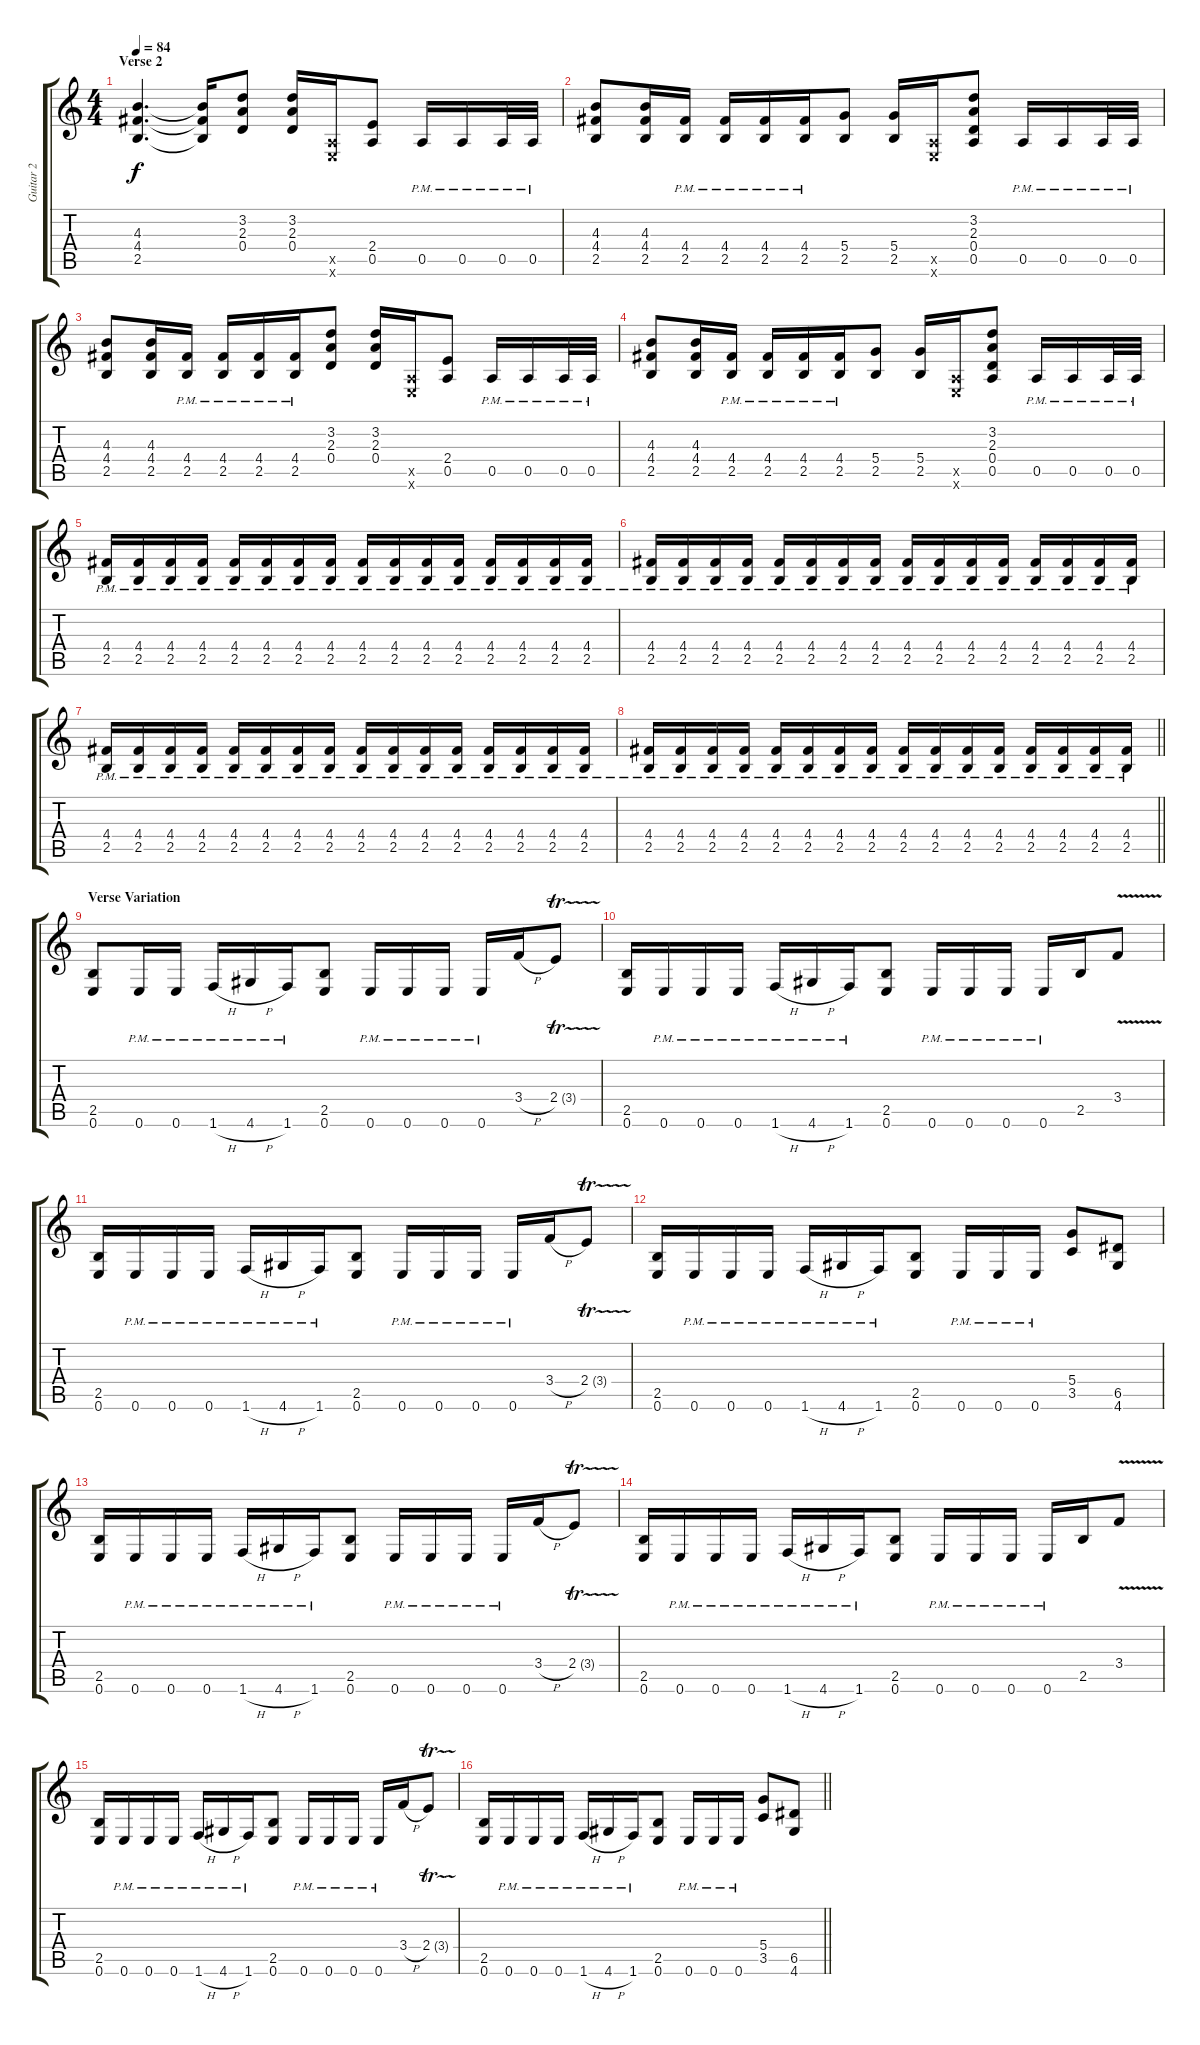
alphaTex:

\track ("Guitar 2" "Guitar 2") {instrument distortionguitar}
\staff {score tabs}
\tuning (E4 B3 G3 D3 A2 E2) {hide}
\ts (4 4)
\section ("" "Verse 2")
\tempo 84
\clef g2
\ks c
(4.3 4.4 2.5).4{d dy f} (4.3{t} 4.4{t} 2.5{t}).16 (3.2 2.3 0.4).8 (3.2 2.3 0.4).16 (0.5{x} 0.6{x}).16 (2.4 0.5).8 0.5{pm}.16 0.5{pm}.16 0.5{pm}.32 0.5{pm}.32 |
(4.3 4.4 2.5).8 (4.3 4.4 2.5).16 (4.4{pm} 2.5{pm}).16 (4.4{pm} 2.5{pm}).16 (4.4{pm} 2.5{pm}).16 (4.4{pm} 2.5{pm}).16 (5.4 2.5).8 (5.4 2.5).16 (0.5{x} 0.6{x}).16 (3.2 2.3 0.4 0.5).8 0.5{pm}.16 0.5{pm}.16 0.5{pm}.32 0.5{pm}.32 |
(4.3 4.4 2.5).8 (4.3 4.4 2.5).16 (4.4{pm} 2.5{pm}).16 (4.4{pm} 2.5{pm}).16 (4.4{pm} 2.5{pm}).16 (4.4{pm} 2.5{pm}).16 (3.2 2.3 0.4).8 (3.2 2.3 0.4).16 (0.5{x} 0.6{x}).16 (2.4 0.5).8 0.5{pm}.16 0.5{pm}.16 0.5{pm}.32 0.5{pm}.32 |
(4.3 4.4 2.5).8 (4.3 4.4 2.5).16 (4.4{pm} 2.5{pm}).16 (4.4{pm} 2.5{pm}).16 (4.4{pm} 2.5{pm}).16 (4.4{pm} 2.5{pm}).16 (5.4 2.5).8 (5.4 2.5).16 (0.5{x} 0.6{x}).16 (3.2 2.3 0.4 0.5).8 0.5{pm}.16 0.5{pm}.16 0.5{pm}.32 0.5{pm}.32 |
(4.4{pm} 2.5{pm}).16 (4.4{pm} 2.5{pm}).16 (4.4{pm} 2.5{pm}).16 (4.4{pm} 2.5{pm}).16 (4.4{pm} 2.5{pm}).16 (4.4{pm} 2.5{pm}).16 (4.4{pm} 2.5{pm}).16 (4.4{pm} 2.5{pm}).16 (4.4{pm} 2.5{pm}).16 (4.4{pm} 2.5{pm}).16 (4.4{pm} 2.5{pm}).16 (4.4{pm} 2.5{pm}).16 (4.4{pm} 2.5{pm}).16 (4.4{pm} 2.5{pm}).16 (4.4{pm} 2.5{pm}).16 (4.4{pm} 2.5{pm}).16 |
(4.4{pm} 2.5{pm}).16 (4.4{pm} 2.5{pm}).16 (4.4{pm} 2.5{pm}).16 (4.4{pm} 2.5{pm}).16 (4.4{pm} 2.5{pm}).16 (4.4{pm} 2.5{pm}).16 (4.4{pm} 2.5{pm}).16 (4.4{pm} 2.5{pm}).16 (4.4{pm} 2.5{pm}).16 (4.4{pm} 2.5{pm}).16 (4.4{pm} 2.5{pm}).16 (4.4{pm} 2.5{pm}).16 (4.4{pm} 2.5{pm}).16 (4.4{pm} 2.5{pm}).16 (4.4{pm} 2.5{pm}).16 (4.4{pm} 2.5{pm}).16 |
(4.4{pm} 2.5{pm}).16 (4.4{pm} 2.5{pm}).16 (4.4{pm} 2.5{pm}).16 (4.4{pm} 2.5{pm}).16 (4.4{pm} 2.5{pm}).16 (4.4{pm} 2.5{pm}).16 (4.4{pm} 2.5{pm}).16 (4.4{pm} 2.5{pm}).16 (4.4{pm} 2.5{pm}).16 (4.4{pm} 2.5{pm}).16 (4.4{pm} 2.5{pm}).16 (4.4{pm} 2.5{pm}).16 (4.4{pm} 2.5{pm}).16 (4.4{pm} 2.5{pm}).16 (4.4{pm} 2.5{pm}).16 (4.4{pm} 2.5{pm}).16 |
\barLineRight lightlight
(4.4{pm} 2.5{pm}).16 (4.4{pm} 2.5{pm}).16 (4.4{pm} 2.5{pm}).16 (4.4{pm} 2.5{pm}).16 (4.4{pm} 2.5{pm}).16 (4.4{pm} 2.5{pm}).16 (4.4{pm} 2.5{pm}).16 (4.4{pm} 2.5{pm}).16 (4.4{pm} 2.5{pm}).16 (4.4{pm} 2.5{pm}).16 (4.4{pm} 2.5{pm}).16 (4.4{pm} 2.5{pm}).16 (4.4{pm} 2.5{pm}).16 (4.4{pm} 2.5{pm}).16 (4.4{pm} 2.5{pm}).16 (4.4{pm} 2.5{pm}).16 |
\section ("" "Verse Variation")
(2.5 0.6).8 0.6{pm}.16 0.6{pm}.16 1.6{h pm}.16 4.6{h pm}.16 1.6{pm}.16 (2.5 0.6).8 0.6{pm}.16 0.6{pm}.16 0.6{pm}.16 0.6{pm}.16 3.4{h}.16 2.4{tr (3 32)}.8 |
(2.5 0.6).16 0.6{pm}.16 0.6{pm}.16 0.6{pm}.16 1.6{h pm}.16 4.6{h pm}.16 1.6{pm}.16 (2.5 0.6).8 0.6{pm}.16 0.6{pm}.16 0.6{pm}.16 0.6{pm}.16 2.5.16 3.4{v}.8 |
(2.5 0.6).16 0.6{pm}.16 0.6{pm}.16 0.6{pm}.16 1.6{h pm}.16 4.6{h pm}.16 1.6{pm}.16 (2.5 0.6).8 0.6{pm}.16 0.6{pm}.16 0.6{pm}.16 0.6{pm}.16 3.4{h}.16 2.4{tr (3 32)}.8 |
(2.5 0.6).16 0.6{pm}.16 0.6{pm}.16 0.6{pm}.16 1.6{h pm}.16 4.6{h pm}.16 1.6{pm}.16 (2.5 0.6).8 0.6{pm}.16 0.6{pm}.16 0.6{pm}.16 (5.4 3.5).8 (6.5 4.6).8 |
(2.5 0.6).16 0.6{pm}.16 0.6{pm}.16 0.6{pm}.16 1.6{h pm}.16 4.6{h pm}.16 1.6{pm}.16 (2.5 0.6).8 0.6{pm}.16 0.6{pm}.16 0.6{pm}.16 0.6{pm}.16 3.4{h}.16 2.4{tr (3 32)}.8 |
(2.5 0.6).16 0.6{pm}.16 0.6{pm}.16 0.6{pm}.16 1.6{h pm}.16 4.6{h pm}.16 1.6{pm}.16 (2.5 0.6).8 0.6{pm}.16 0.6{pm}.16 0.6{pm}.16 0.6{pm}.16 2.5.16 3.4{v}.8 |
(2.5 0.6).16 0.6{pm}.16 0.6{pm}.16 0.6{pm}.16 1.6{h pm}.16 4.6{h pm}.16 1.6{pm}.16 (2.5 0.6).8 0.6{pm}.16 0.6{pm}.16 0.6{pm}.16 0.6{pm}.16 3.4{h}.16 2.4{tr (3 32)}.8 |
\barLineRight lightlight
(2.5 0.6).16 0.6{pm}.16 0.6{pm}.16 0.6{pm}.16 1.6{h pm}.16 4.6{h pm}.16 1.6{pm}.16 (2.5 0.6).8 0.6{pm}.16 0.6{pm}.16 0.6{pm}.16 (5.4 3.5).8 (6.5 4.6).8
